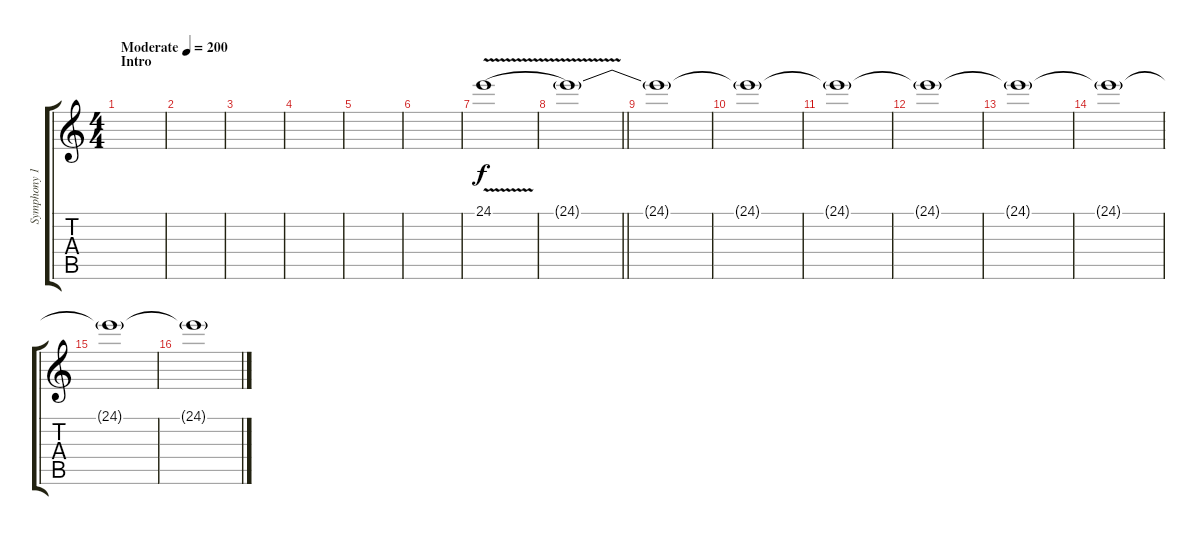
\track ("Symphony 1" "Symphony 1") {instrument stringensemble1}
\staff {score tabs}
\tuning (E4 B3 G3 D3 A2 E2) {hide}
\ts (4 4)
\section ("" "Intro")
\tempo (200 "Moderate")
\clef g2
\ks c
|
|
|
|
|
|
24.1{be (hold 0 0 60 0) v}.1{volume 12} |
\barLineRight lightlight
24.1{t}.1 |
\section ("" "")
24.1{t}.1 |
24.1{t}.1 |
24.1{t}.1 |
24.1{t}.1{volume 12} |
24.1{t}.1 |
24.1{t}.1 |
24.1{t}.1 |
24.1{t}.1
